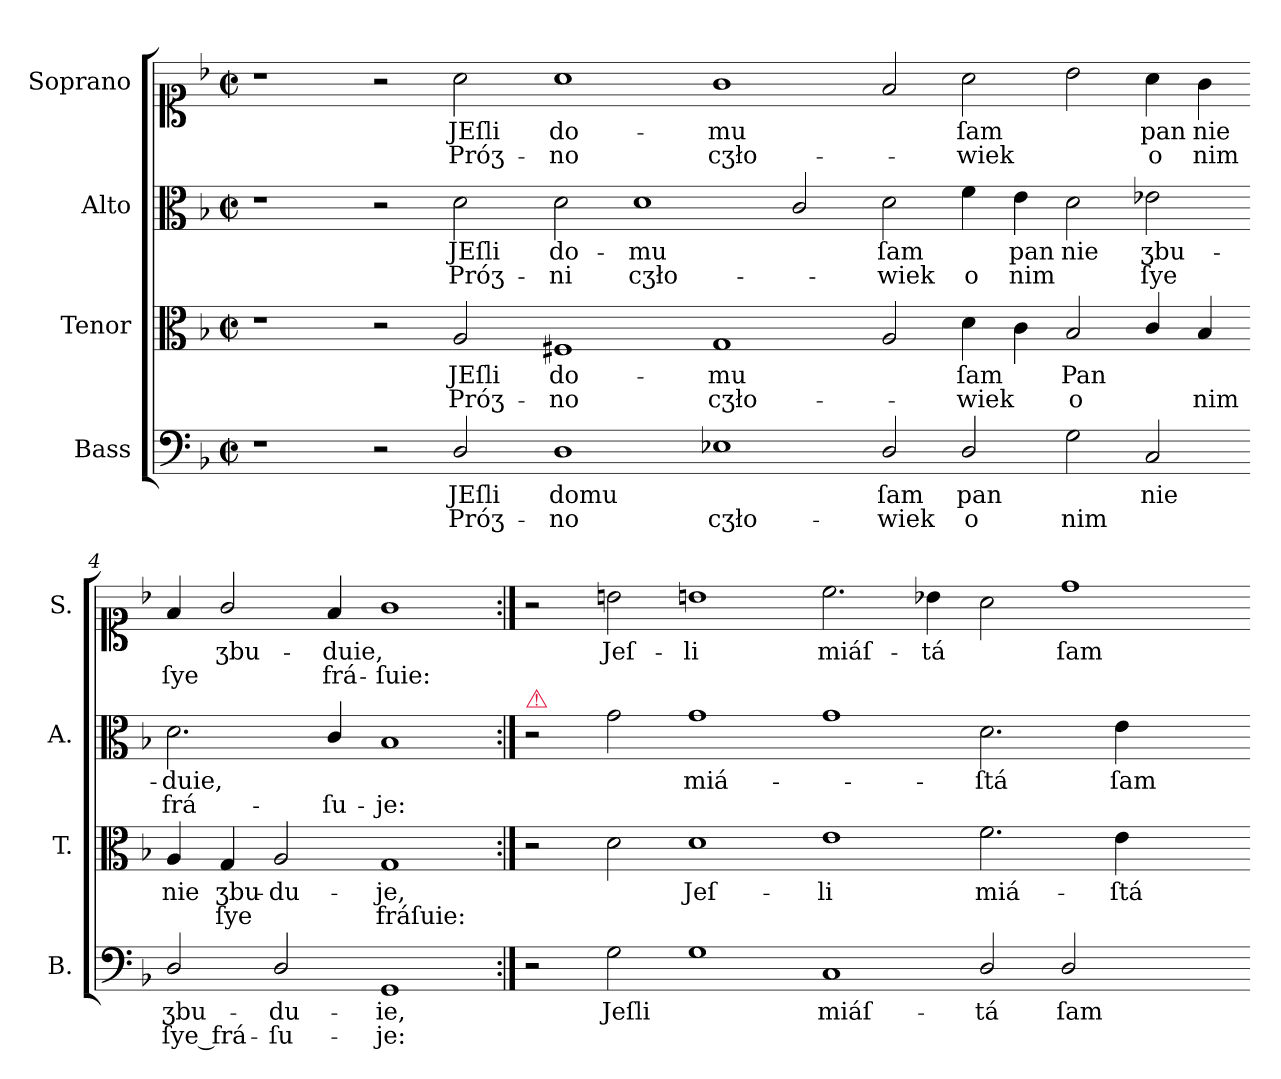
**kern	**text	**text	**kern	**text	**text	**kern	**text	**text	**kern	**text	**text
*part4	*part4	*part4	*part3	*part3	*part3	*part2	*part2	*part2	*part1	*part1	*part1
*staff4	*staff4	*staff4	*staff3	*staff3	*staff3	*staff2	*staff2	*staff2	*staff1	*staff1	*staff1
*I"Bass	*	*	*I"Tenor	*	*	*I"Alto	*	*	*I"Soprano	*	*
*I'B.	*	*	*I'T.	*	*	*I'A.	*	*	*I'S.	*	*
*clefF4	*	*	*clefC3	*	*	*clefC3	*	*	*clefC1	*	*
*k[b-]	*	*	*k[b-]	*	*	*k[b-]	*	*	*k[b-]	*	*
*M4/2	*	*	*M4/2	*	*	*M4/2	*	*	*M4/2	*	*
*met(c|)	*	*	*met(c|)	*	*	*met(c|)	*	*	*met(c|)	*	*
=1	=1	=1	=1	=1	=1	=1	=1	=1	=1	=1	=1
1r	.	.	1r	.	.	1r	.	.	1r	.	.
2r	.	.	2r	.	.	2r	.	.	2r	.	.
2D/	JEſli	Próʒ-	2A/	JEſli	Próʒ-	2d\	JEſli	Próʒ-	2a\	JEſli	Próʒ-
=2-	=2-	=2-	=2-	=2-	=2-	=2-	=2-	=2-	=2-	=2-	=2-
1D\	domu	-no	1F#X/	do-	-no	2d\	do-	-ni	1a\	do-	-no
.	.	.	.	.	.	1d\	-mu	cʒło-	.	.	.
1E-X\	.	cʒło-	1G/	-mu	cʒło-	.	.	.	1g\	-mu	cʒło-
.	.	.	.	.	.	2c/	.	.	.	.	.
=3-	=3-	=3-	=3-	=3-	=3-	=3-	=3-	=3-	=3-	=3-	=3-
2D/	ſam	-wiek	2A/	.	.	2d\	ſam	-wiek	2f/	.	.
2D/	pan	o	4d\	ſam	-wiek	4f\	.	o	2a\	ſam	-wiek
.	.	.	4c\	.	.	4e\	pan	nim	.	.	.
2G\	.	nim	2B-/	Pan	o	2d\	nie	.	2b-\	.	.
2C/	nie	.	4c/	.	.	2e-X\	ʒbu-	ſye	4a\	pan	o
.	.	.	4B-/	.	nim	.	.	.	4g\	nie	nim
=4-	=4-	=4-	=4-	=4-	=4-	=4-	=4-	=4-	=4-	=4-	=4-
2D/	ʒbu-	ſye frá-	4A/	nie	.	2.d\	-duie,	frá-	4f/	.	ſye
.	.	.	4G/	ʒbu-	ſye	.	.	.	2g/	ʒbu-	.
2D/	-du-	-ſu-	2A/	-du-	.	.	.	.	.	.	.
.	.	.	.	.	.	4c/	.	-ſu-	4f/	duie,	frá-
1GG/	-ie,	-je:	1G/	-je,	fráſuie:	1B-/	.	-je:	1g\	.	-ſuie:
=5:|!	=5:|!	=5:|!	=5:|!	=5:|!	=5:|!	=5:|!	=5:|!	=5:|!	=5:|!	=5:|!	=5:|!
!	!	!	!	!	!	!LO:TX:a:color=crimson:t=⚠	!	!	!	!	!
2r	.	.	2r	.	.	2r	.	.	2r	.	.
2G\	Jeſli	.	2d\	.	.	2g\	.	.	2bn\	Jeſ-	.
1G\	.	.	1d\	Jeſ-	.	1g\	miá-	.	1bn\	-li	.
=6-	=6-	=6-	=6-	=6-	=6-	=6-	=6-	=6-	=6-	=6-	=6-
1C/	miáſ-	.	1e\	-li	.	1g\	.	.	2.cc\	miáſ-	.
.	.	.	.	.	.	.	.	.	4b-X\	-tá	.
2D/	-tá	.	2.f\	miá-	.	2.d\	-ſtá	.	2a\	.	.
2D/	ſam	.	.	.	.	.	.	.	1dd\	ſam	.
.	.	.	4e\	-ſtá	.	4e\	ſam	.	.	.	.
2ryy	.	.	2ryy	.	.	2ryy	.	.	.	.	.
=-	=-	=-	=-	=-	=-	=-	=-	=-	=-	=-	=-
*-	*-	*-	*-	*-	*-	*-	*-	*-	*-	*-	*-
